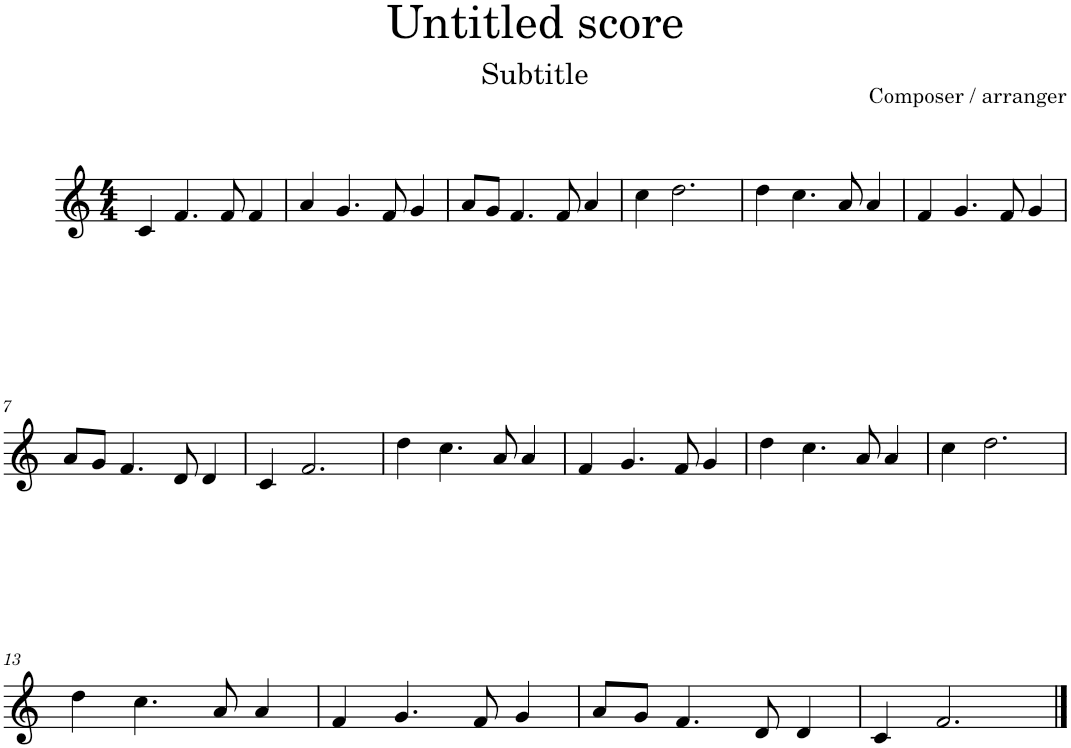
**kern
*part1
*staff1
*I"Cornet in Bb
*I'Cnt. in Bb
*clefG2
*Trd1c2
*k[]
*M4/4
=1
4c/
4.f/
8f/
4f/
=2
4a/
4.g/
8f/
4g/
=3
8a/L
8g/J
4.f/
8f/
4a/
=4
4cc\
2.dd\
=5
4dd\
4.cc\
8a/
4a/
=6
4f/
4.g/
8f/
4g/
!!LO:LB:g=z
=7
8a/L
8g/J
4.f/
8d/
4d/
=8
4c/
2.f/
=9
4dd\
4.cc\
8a/
4a/
=10
4f/
4.g/
8f/
4g/
=11
4dd\
4.cc\
8a/
4a/
=12
4cc\
2.dd\
!!LO:LB:g=z
=13
4dd\
4.cc\
8a/
4a/
=14
4f/
4.g/
8f/
4g/
=15
8a/L
8g/J
4.f/
8d/
4d/
=16
4c/
2.f/
==
*-
